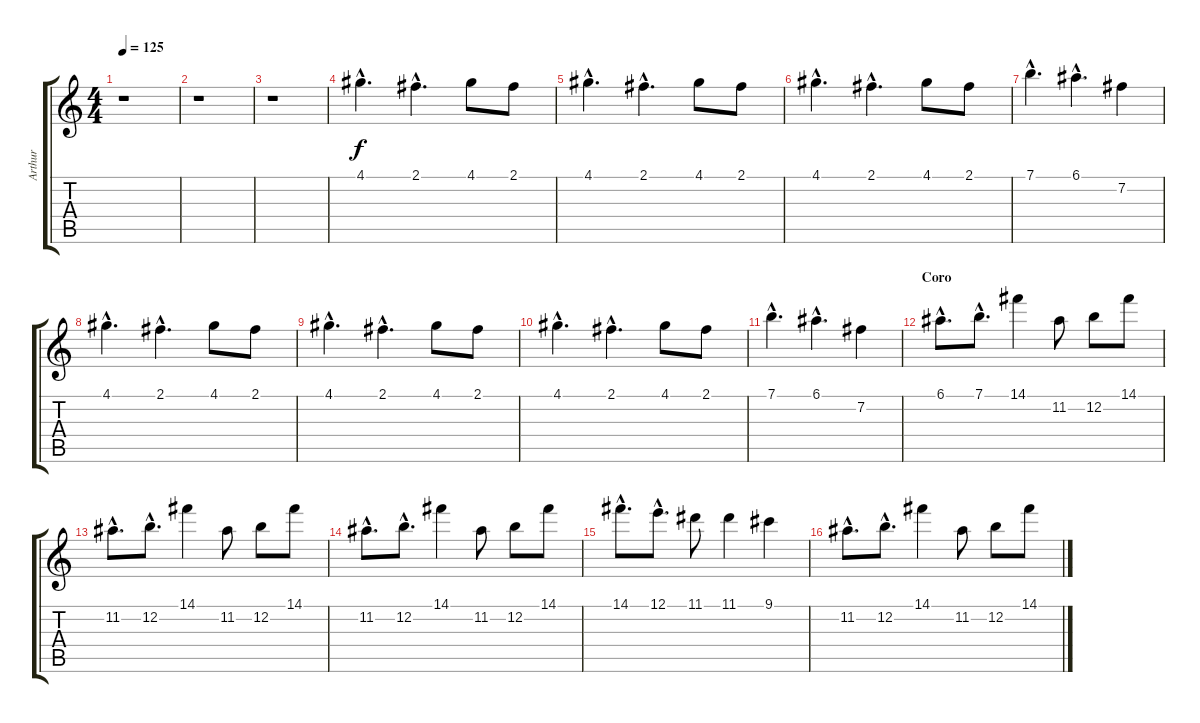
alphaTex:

\track ("Arthur" "Arthur") {instrument distortionguitar}
\staff {score tabs}
\tuning (E4 B3 G3 D3 A2 E2) {hide}
\ts (4 4)
\tempo 125
\clef g2
\ks c
r.1{dy f} |
r.1 |
r.1 |
4.1{hac}.4{d volume 10} 2.1{hac}.4{d} 4.1.8 2.1.8 |
4.1{hac}.4{d} 2.1{hac}.4{d} 4.1.8 2.1.8 |
4.1{hac}.4{d} 2.1{hac}.4{d} 4.1.8 2.1.8 |
7.1{hac}.4{d} 6.1{hac}.4{d} 7.2.4 |
4.1{hac}.4{d} 2.1{hac}.4{d} 4.1.8 2.1.8 |
4.1{hac}.4{d} 2.1{hac}.4{d} 4.1.8 2.1.8 |
4.1{hac}.4{d} 2.1{hac}.4{d} 4.1.8 2.1.8 |
7.1{hac}.4{d} 6.1{hac}.4{d} 7.2.4 |
\section ("" "Coro")
6.1{hac}.8{d volume 12} 7.1{hac}.8{d} 14.1.4 11.2.8 12.2.8 14.1.8 |
11.2{hac}.8{d} 12.2{hac}.8{d} 14.1.4 11.2.8 12.2.8 14.1.8 |
11.2{hac}.8{d} 12.2{hac}.8{d} 14.1.4 11.2.8 12.2.8 14.1.8 |
14.1{hac}.8{d} 12.1{hac}.8{d} 11.1.8 11.1.4 9.1.4 |
11.2{hac}.8{d} 12.2{hac}.8{d} 14.1.4 11.2.8 12.2.8 14.1.8
